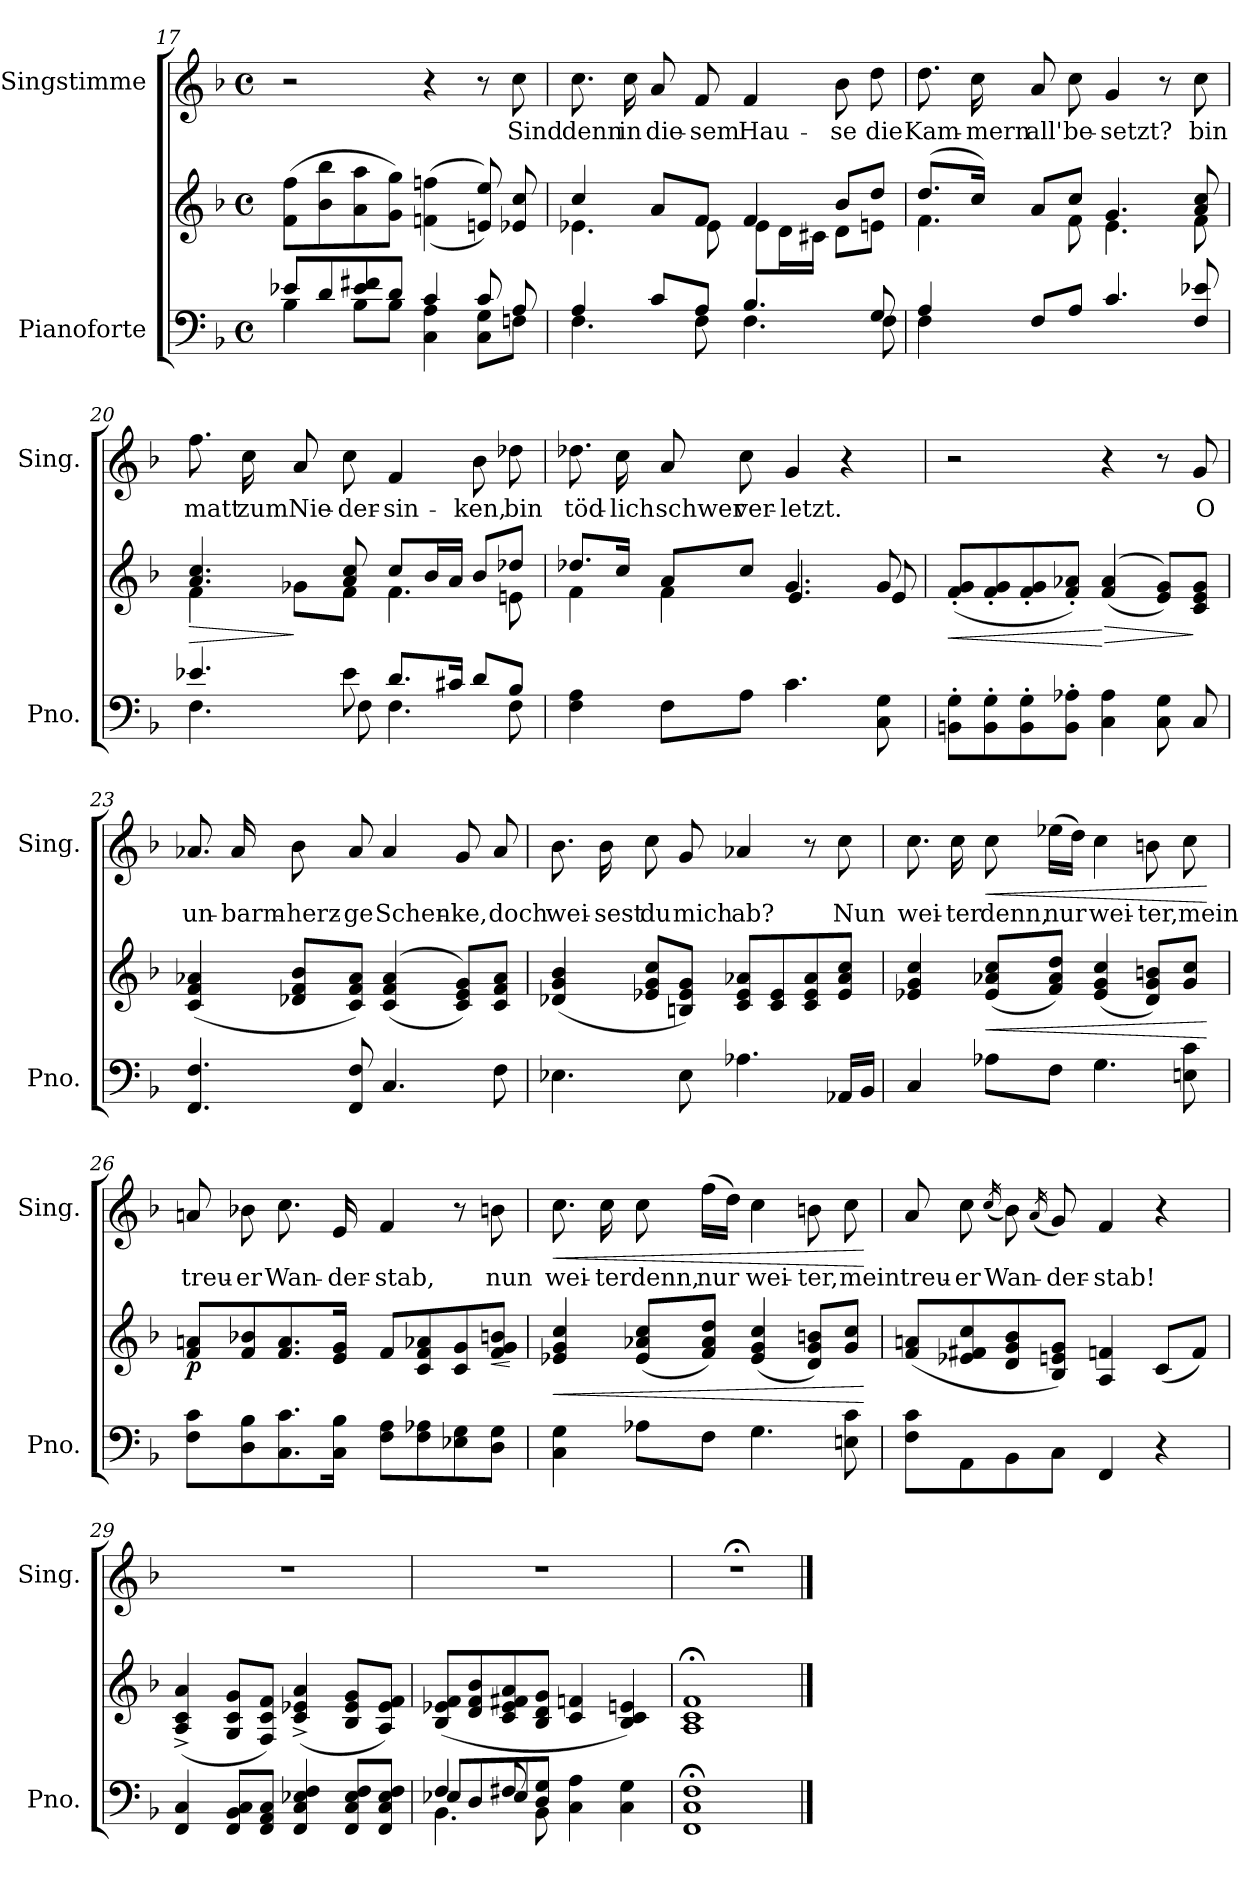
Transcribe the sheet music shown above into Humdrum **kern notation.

**kern	**kern	**dynam	**kern	**text	**dynam
*part2	*part2	*part2	*part1	*part1	*part1
*staff3	*staff2	*staff2/3	*staff1	*staff1	*staff1
*I"Pianoforte	*	*	*I"Singstimme	*	*
*I'Pno.	*	*	*I'Sing.	*	*
*clefF4	*clefG2	*	*clefG2	*	*
*k[b-]	*k[b-]	*	*k[b-]	*	*
*M4/4	*M4/4	*	*M4/4	*	*
*met(c)	*met(c)	*	*met(c)	*	*
=17	=17	=17	=17	=17	=17
*^	*	*	*	*	*
8e-X/L	4B-\	(8f\ 8ff\L	.	2r	.	.
8d/	.	8b-\ 8bb-\	.	.	.	.
8e-/ 8f#X/	8B-\L	8a\ 8aa\	.	.	.	.
8d/J	8B-\J	8g\ 8gg\J)	.	.	.	.
4c/	4C\ 4A\	((4fn\ 4ffn\	.	4r	.	.
8c/	8C\ 8G\L	8en/ 8ee/))	.	8r	.	.
8A/	8Fn\J	8e-X/ 8cc/	.	8cc\	Sind	.
!!LO:LB:g=z
=18	=18	=18	=18	=18	=18	=18
*	*	*^	*	*	*	*
4A/	4.F\	4cc/	4.e-X\	.	8.cc\	denn	.
.	.	.	.	.	16cc\	in	.
8c/L	.	8a/L	.	.	8a/	die-	.
8A/J	8F\	8f/J	8e-\	.	8f/	-sem	.
4.B-/	4.F\	4f/	8e-\L	.	4f/	Hau-	.
.	.	.	16d\L	.	.	.	.
.	.	.	16c#X\JJ	.	.	.	.
.	.	8b-/L	8d\L	.	8b-\	se	.
8G/	8F\	8dd/J	8en\J	.	8dd\	die	.
=19	=19	=19	=19	=19	=19	=19	=19
4A/	4F\	(8.dd/L	4.f\	.	8.dd\	Kam-	.
.	.	16cc/Jk)	.	.	16cc\	-mern	.
8F/L	4ryy	8a/L	.	.	8a/	all'	.
8A/J	.	8cc/J	8f\	.	8cc\	be-	.
4.c/	2ryy	4.g/	4.e\	.	4g/	-setzt?	.
.	.	.	.	.	8r	.	.
8F/ 8e-X/	.	8a/ 8cc/	8f\	.	8cc\	bin	.
=20	=20	=20	=20	=20	=20	=20	=20
!	!	!	!	!LO:HP:b	!	!	!
4.e-X/	4.F\	4.a/ 4.cc/	4f\	>	8.ff\	matt	.
.	.	.	.	.	16cc\	zum	.
.	.	.	8g-X\L	]	8a/	Nie-	.
8e-\	8F\	8a/ 8cc/	8f\J	.	8cc\	-der-	.
8.d/L	4.F\	8cc/L	4.f\	.	4f/	-sin-	.
.	.	16b-/L	.	.	.	.	.
16c#X/Jk	.	16a/JJ	.	.	.	.	.
8d/L	.	8b-/L	.	.	8b-\	-ken,	.
8B-/J	8F\	8dd-X/J	8en\	.	8dd-X\	bin	.
*v	*v	*	*	*	*	*	*
!!LO:PB:g=z
=21	=21	=21	=21	=21	=21	=21
4F\ 4A\	8.dd-X/L	4f\	.	8.dd-X\	töd-	.
.	16cc/Jk	.	.	16cc\	-lich	.
8F\L	8a/L	4f\	.	8a/	schwer	.
8A\J	8cc/J	.	.	8cc\	ver-	.
4.c\	4.g/	4.e/	.	4g/	-letzt.	.
.	.	.	.	4r	.	.
8C\ 8G\	8g/	8e/	.	.	.	.
=22	=22	=22	=22	=22	=22	=22
!	!	!	!LO:HP:b	!	!	!
*	*v	*v	*	*	*	*
8BBn\' 8G\'L	(8f/' 8g/'L	<	2r	.	.
8BB\' 8G\'	8f/' 8g/'	.	.	.	.
8BB\' 8G\'	8f/' 8g/'	.	.	.	.
8BB\' 8A-X\'J	8f/' 8a-X/'J)	.	.	.	.
!	!	!LO:HP:n=1:b	!	!	!
4C\ 4A-\	((4f/ 4a-/	[ >	4r	.	.
8C\ 8G\	8e/ 8g/L))	.	8r	.	.
8C/	8c/ 8e/ 8g/J	]	8g/	O	.
=23	=23	=23	=23	=23	=23
4.FF/ 4.F/	(4c/ 4f/ 4a-X/	.	8.a-X/	un-	.
.	.	.	16a-/	-barm-	.
.	8d-X/ 8f/ 8b-/L	.	8b-\	-herz-	.
8FF/ 8F/	8c/ 8f/ 8a-/J)	.	8a-/	-ge	.
4.C/	(>(4c/ 4f/ 4a-/	.	4a-/	Schen-	.
.	8c/ 8e/ 8g/L))	.	8g/	-ke,	.
8F\	8c/ 8f/ 8a-/J	.	8a-/	doch	.
!!LO:LB:g=z
=24	=24	=24	=24	=24	=24
4.E-X\	(4d-X/ 4g/ 4b-/	.	8.b-\	wei-	.
.	.	.	16b-\	-sest	.
.	8e-X/ 8g/ 8cc/L	.	8cc\	du	.
8E-\	8Bn/ 8e-/ 8g/J)	.	8g/	mich	.
4.A-X\	8c/ 8e-/ 8a-X/L	.	4a-X/	ab?	.
.	8c/ 8e-/	.	.	.	.
.	8c/ 8e-/ 8a-/	.	8r	.	.
16AA-X/LL	8e-/ 8a-/ 8cc/J	.	8cc\	Nun	.
16BB-/JJ	.	.	.	.	.
=25	=25	=25	=25	=25	=25
4C/	4e-X/ 4g/ 4cc/	.	8.cc\	wei-	.
.	.	.	16cc\	-ter	.
!	!	!LO:HP:b	!	!	!LO:HP:b
8A-X\L	(8e-/ 8a-X/ 8cc/L	<	8cc\	denn,	<
8F\J	8f/ 8a-/ 8dd/J)	.	(16ee-X\LL	nur	.
.	.	.	16dd\JJ)	.	.
4.G\	(4e-/ 4g/ 4cc/	.	4cc\	wei-	.
.	8d/ 8g/ 8bn/L)	.	8bn\	-ter,	.
8En\ 8c\	8g/ 8cc/J	.	8cc\	mein	.
.	.	[	.	.	[
=26	=26	=26	=26	=26	=26
!	!	!LO:DY:b	!	!	!
8F\ 8c\L	8f/ 8an/L	p	8an/	treu-	.
8D\ 8B-\	8f/ 8b-X/	.	8b-X\	-er	.
8.C\ 8.c\	8.f/ 8.a/	.	8.cc\	Wan-	.
16C\ 16B-\Jk	16e/ 16g/Jk	.	16e/	-der-	.
8F\ 8A\L	8f/L	.	4f/	-stab,	.
8F\ 8A-X\	8c/ 8f/ 8a-X/	.	.	.	.
8E-X\ 8G\	8c/ 8g/	.	8r	.	.
!	!	!LO:HP:b	!	!	!
8D\ 8G\J	8f/ 8g/ 8bn/J	<	8bn\	nun	.
.	.	[	.	.	.
!!LO:LB:g=z
=27	=27	=27	=27	=27	=27
!	!	!LO:HP:b	!	!	!LO:HP:b
4C\ 4G\	4e-X/ 4g/ 4cc/	<	8.cc\	wei-	<
.	.	.	16cc\	-ter	.
8A-X\L	(8e-/ 8a-X/ 8cc/L	.	8cc\	denn,	.
8F\J	8f/ 8a-/ 8dd/J)	.	(16ff\LL	nur	.
.	.	.	16dd\JJ)	.	.
4.G\	(4e-/ 4g/ 4cc/	.	4cc\	wei-	.
.	8d/ 8g/ 8bn/L)	.	8bn\	-ter,	.
8En\ 8c\	8g/ 8cc/J	.	8cc\	mein	.
.	.	[	.	.	[
=28	=28	=28	=28	=28	=28
8F\ 8c\L	(8f/ 8an/L	.	8a/	treu-	.
8AA\	8e-X/ 8f#X/ 8cc/	.	8cc\	-er	.
.	.	.	(16qcc/	.	.
8BB-\	8d/ 8g/ 8b-/	.	8b-\)	Wan-	.
.	.	.	(16qa/	.	.
8C\J	8B-/ 8en/ 8g/J)	.	8g/)	-der-	.
4FF/	4A/ 4fn/	.	4f/	-stab!	.
4r	(8c/L	.	4r	.	.
.	8f/J)	.	.	.	.
=29	=29	=29	=29	=29	=29
4FF/ 4C/	(4A/^ 4c/^ 4a/^	.	1r	.	.
8FF/ 8BB-/ 8C/L	8G/ 8c/ 8g/L	.	.	.	.
8FF/ 8AA/ 8C/J	8F/ 8c/ 8f/J)	.	.	.	.
4FF/ 4C/ 4E-X/ 4F/	(4c/^ 4e-X/^ 4a/^	.	.	.	.
8FF/ 8C/ 8E-/ 8F/L	8B-/ 8e-/ 8g/L	.	.	.	.
8FF/ 8C/ 8E-/ 8F/J	8A/ 8e-/ 8f/J)	.	.	.	.
!!LO:LB:g=z
=30	=30	=30	=30	=30	=30
*^	*	*	*	*	*
*	*^	*	*	*	*	*
4F/	8E-X/L	4.BB-\	(>8B-/ 8e-X/ 8f/L	.	1r	.	.
.	8D/	.	8d/ 8f/ 8b-/	.	.	.	.
8F#X/	8E-/	.	8c/ 8e-/ 8f#X/ 8a/	.	.	.	.
8ryy	8D/ 8G/J	8BB-\	8B-/ 8d/ 8g/J	.	.	.	.
2ryy	2ryy	4C\ 4A\	4c/ 4fn/	.	.	.	.
.	.	4C\ 4G\	4B-/ 4c/ 4en/)	.	.	.	.
*v	*v	*v	*	*	*	*	*
=31	=31	=31	=31	=31	=31
1FF;< 1C;< 1F;<	1A;< 1c;< 1f;<	.	1r;<	.	.
==	==	==	==	==	==
*-	*-	*-	*-	*-	*-
